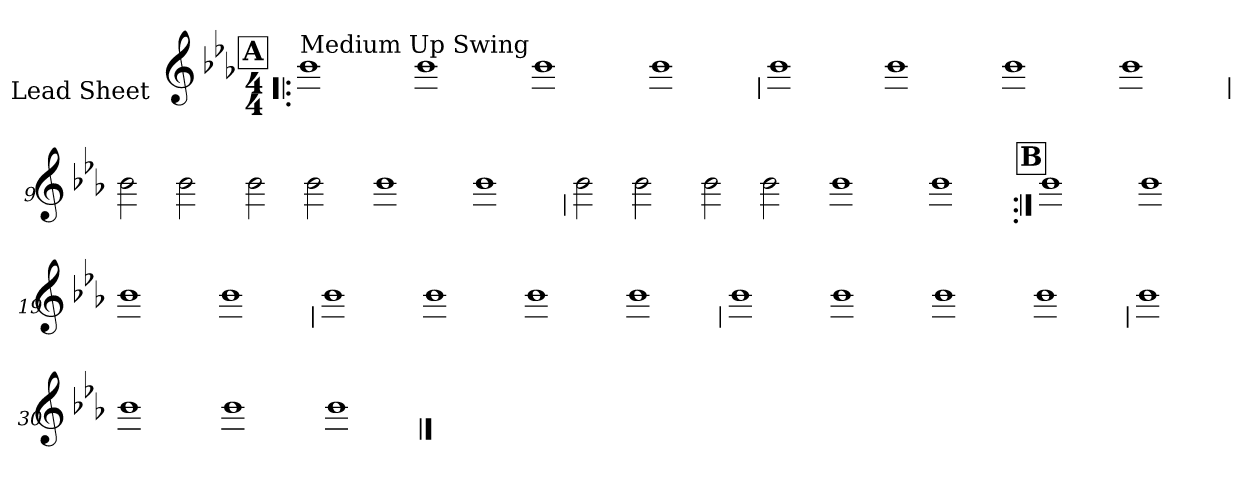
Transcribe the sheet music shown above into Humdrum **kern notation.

**kern
*part1
*staff1
*I"Lead Sheet
*stria0
*clefG2
*k[b-e-a-]
*E-:
*M4/4
!!LO:REH:place=s1:a:t=A
=1!|:
!LO:TX:a:t=Medium Up Swing
1b-
=2-
1b-
=3-
1b-
=4-
1b-
!!LO:LB:g=z
=5
1b-
=6-
1b-
=7-
1b-
=8-
1b-
!!LO:LB:g=z
=9
2b-
2b-
=10-
2b-
2b-
=11-
1b-
=12-
1b-
!!LO:LB:g=z
=13
2b-
2b-
=14-
2b-
2b-
=15-
1b-
=16-
1b-
!!LO:LB:g=z
!!LO:REH:place=s1:a:t=B
=17:|!
1b-
=18-
1b-
=19-
1b-
=20-
1b-
!!LO:LB:g=z
=21
1b-
=22-
1b-
=23-
1b-
=24-
1b-
!!LO:LB:g=z
=25
1b-
=26-
1b-
=27-
1b-
=28-
1b-
!!LO:LB:g=z
=29
1b-
=30-
1b-
=31-
1b-
=32-
1b-
==
*-
